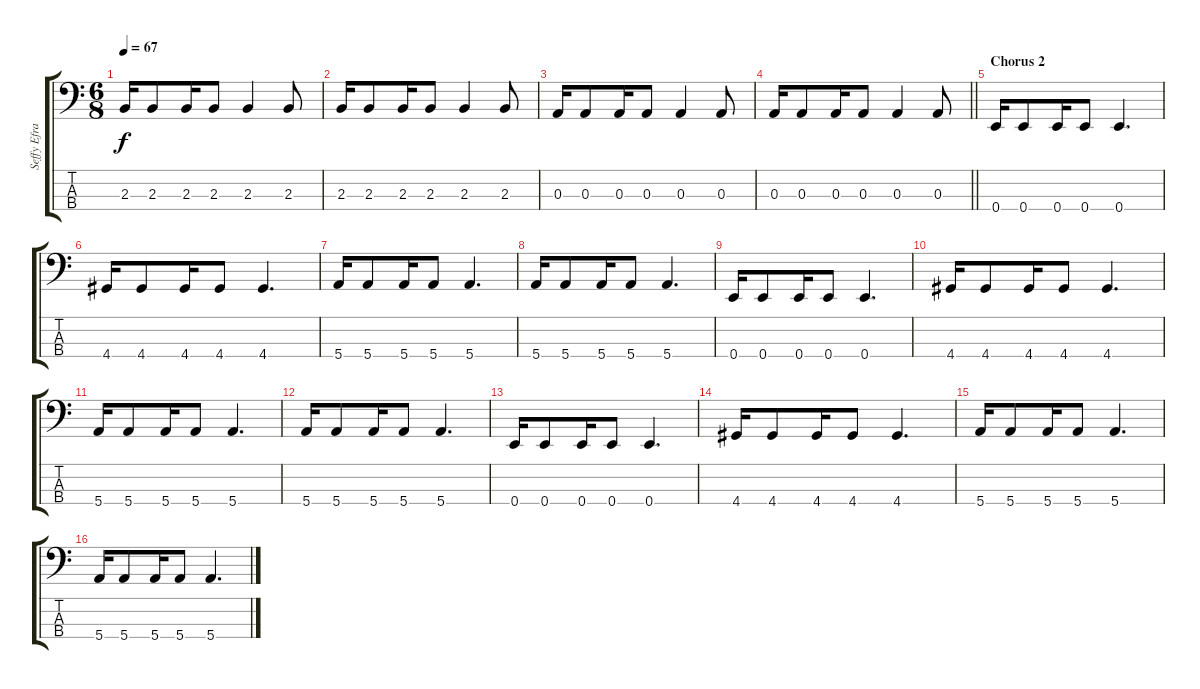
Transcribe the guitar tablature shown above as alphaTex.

\track ("Seffy Efrati (Bass)" "Seffy Efra") {instrument electricbassfinger}
\staff {score tabs}
\tuning (G2 D2 A1 E1) {hide}
\ts (6 8)
\tempo 67
\clef f4
\ks c
2.3.16{dy f} 2.3.8 2.3.16 2.3.8 2.3.4 2.3.8 |
2.3.16 2.3.8 2.3.16 2.3.8 2.3.4 2.3.8 |
0.3.16 0.3.8 0.3.16 0.3.8 0.3.4 0.3.8 |
\barLineRight lightlight
0.3.16 0.3.8 0.3.16 0.3.8 0.3.4 0.3.8 |
\section ("" "Chorus 2")
0.4.16 0.4.8 0.4.16 0.4.8 0.4.4{d} |
4.4.16 4.4.8 4.4.16 4.4.8 4.4.4{d} |
5.4.16 5.4.8 5.4.16 5.4.8 5.4.4{d} |
5.4.16 5.4.8 5.4.16 5.4.8 5.4.4{d} |
0.4.16 0.4.8 0.4.16 0.4.8 0.4.4{d} |
4.4.16 4.4.8 4.4.16 4.4.8 4.4.4{d} |
5.4.16 5.4.8 5.4.16 5.4.8 5.4.4{d} |
5.4.16 5.4.8 5.4.16 5.4.8 5.4.4{d} |
0.4.16 0.4.8 0.4.16 0.4.8 0.4.4{d} |
4.4.16 4.4.8 4.4.16 4.4.8 4.4.4{d} |
5.4.16 5.4.8 5.4.16 5.4.8 5.4.4{d} |
5.4.16 5.4.8 5.4.16 5.4.8 5.4.4{d}
